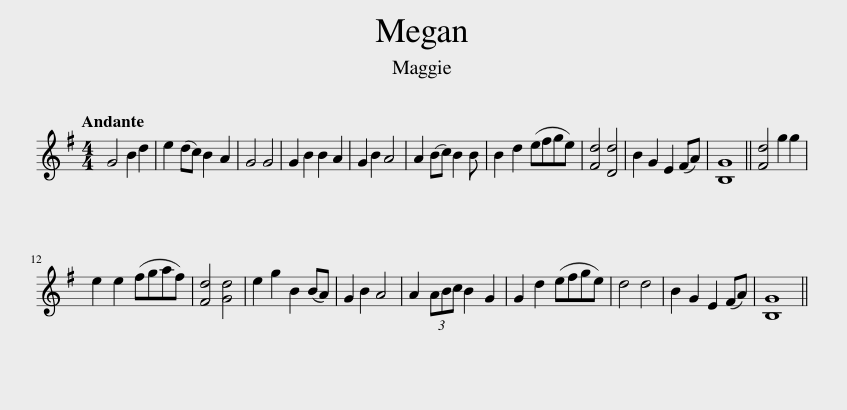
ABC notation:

X:1
L:1/8
Q:1/4=88
M:4/4
I:linebreak $
K:G
V:1 treble
V:1
 G4 B2 d2 | e2 (dc) B2 A2 | G4 G4 | G2 B2 B2 A2 | G2 B2 A4 | %5
 A2 (Bc) B2 B | B2 d2 (efge) | [Fd]4 [Dd]4 | B2 G2 E2 (FA) | [B,G]8 || %10
 [Fd]4 g2 g2 |$ e2 e2 (fgaf) | [Fd]4 [Gd]4 | e2 g2 B2 (BA) | G2 B2 A4 | %15
 A2 (3ABc B2 G2 | G2 d2 (efge) | d4 d4 | B2 G2 E2 (FA) | [B,G]8 || %20
